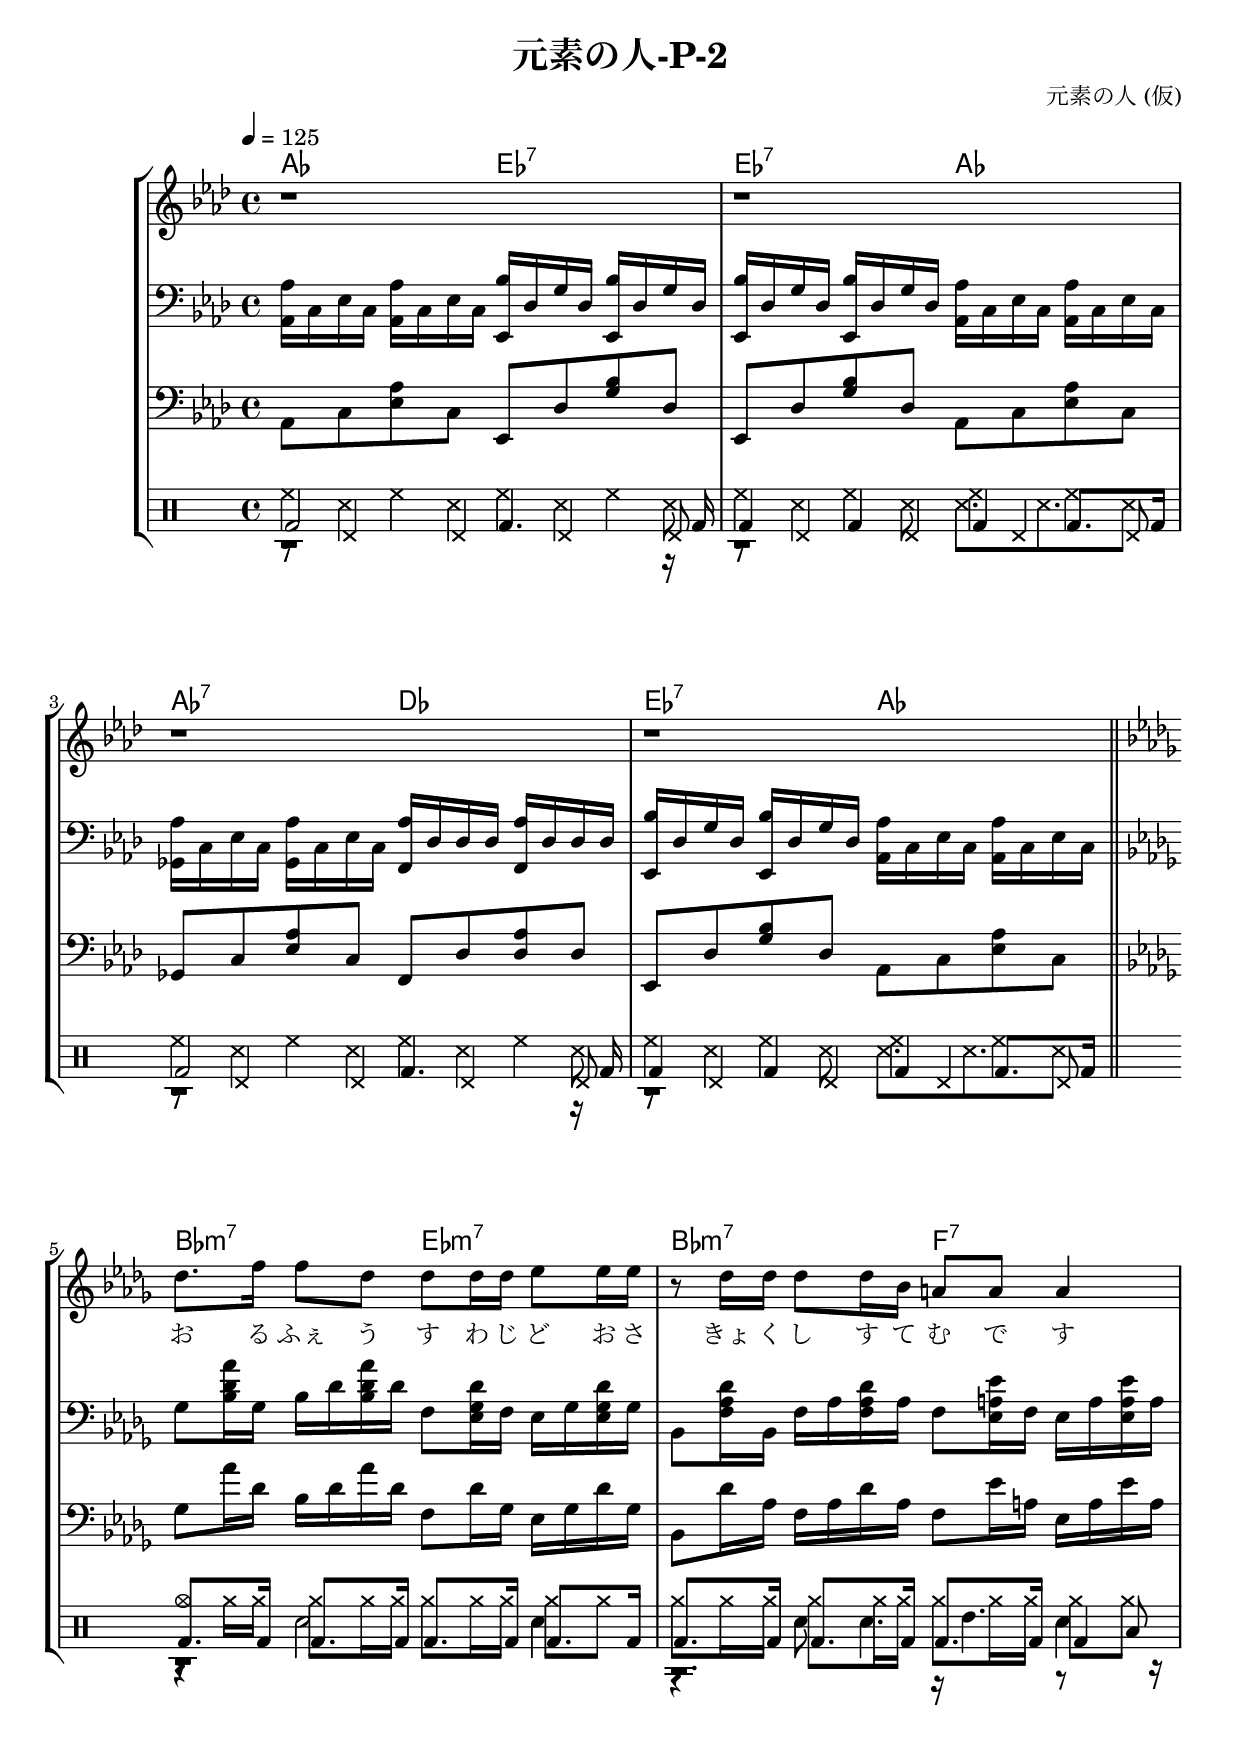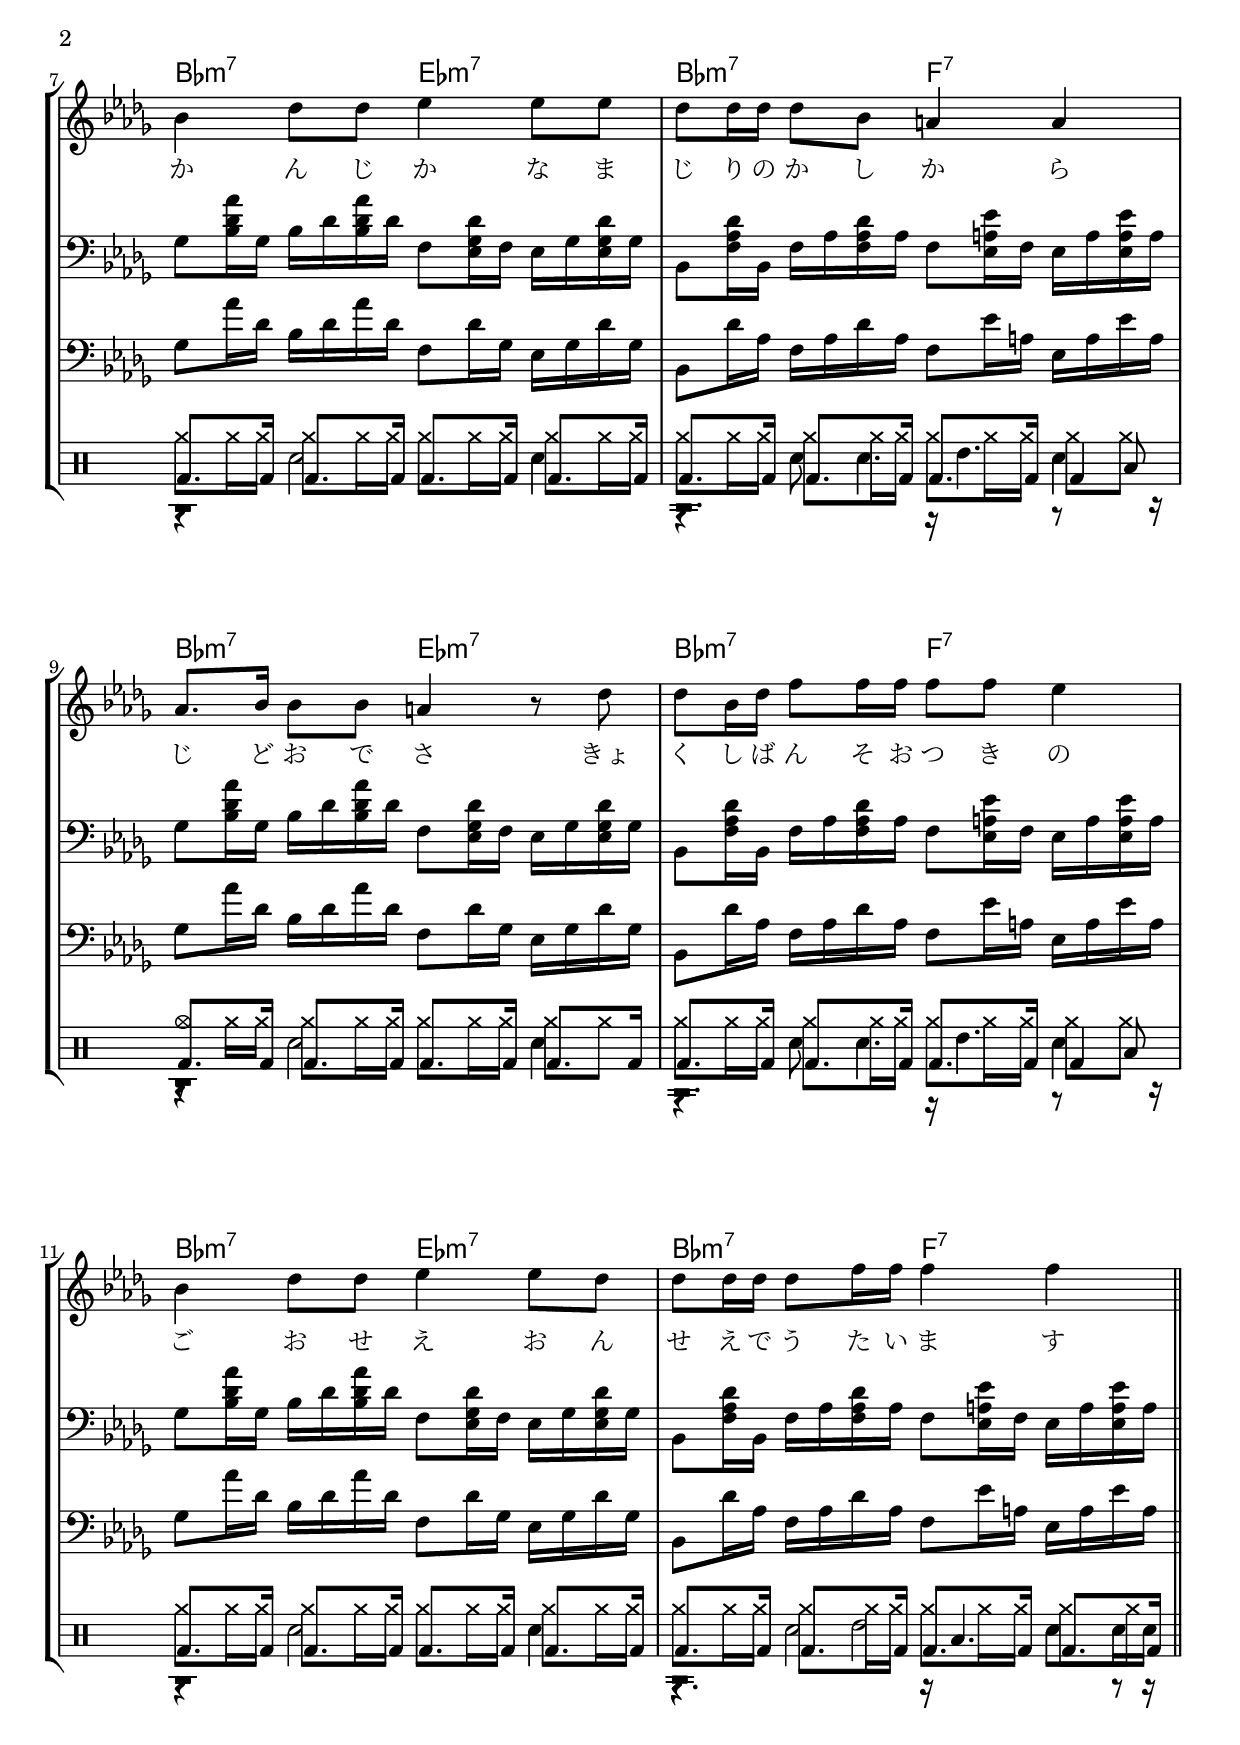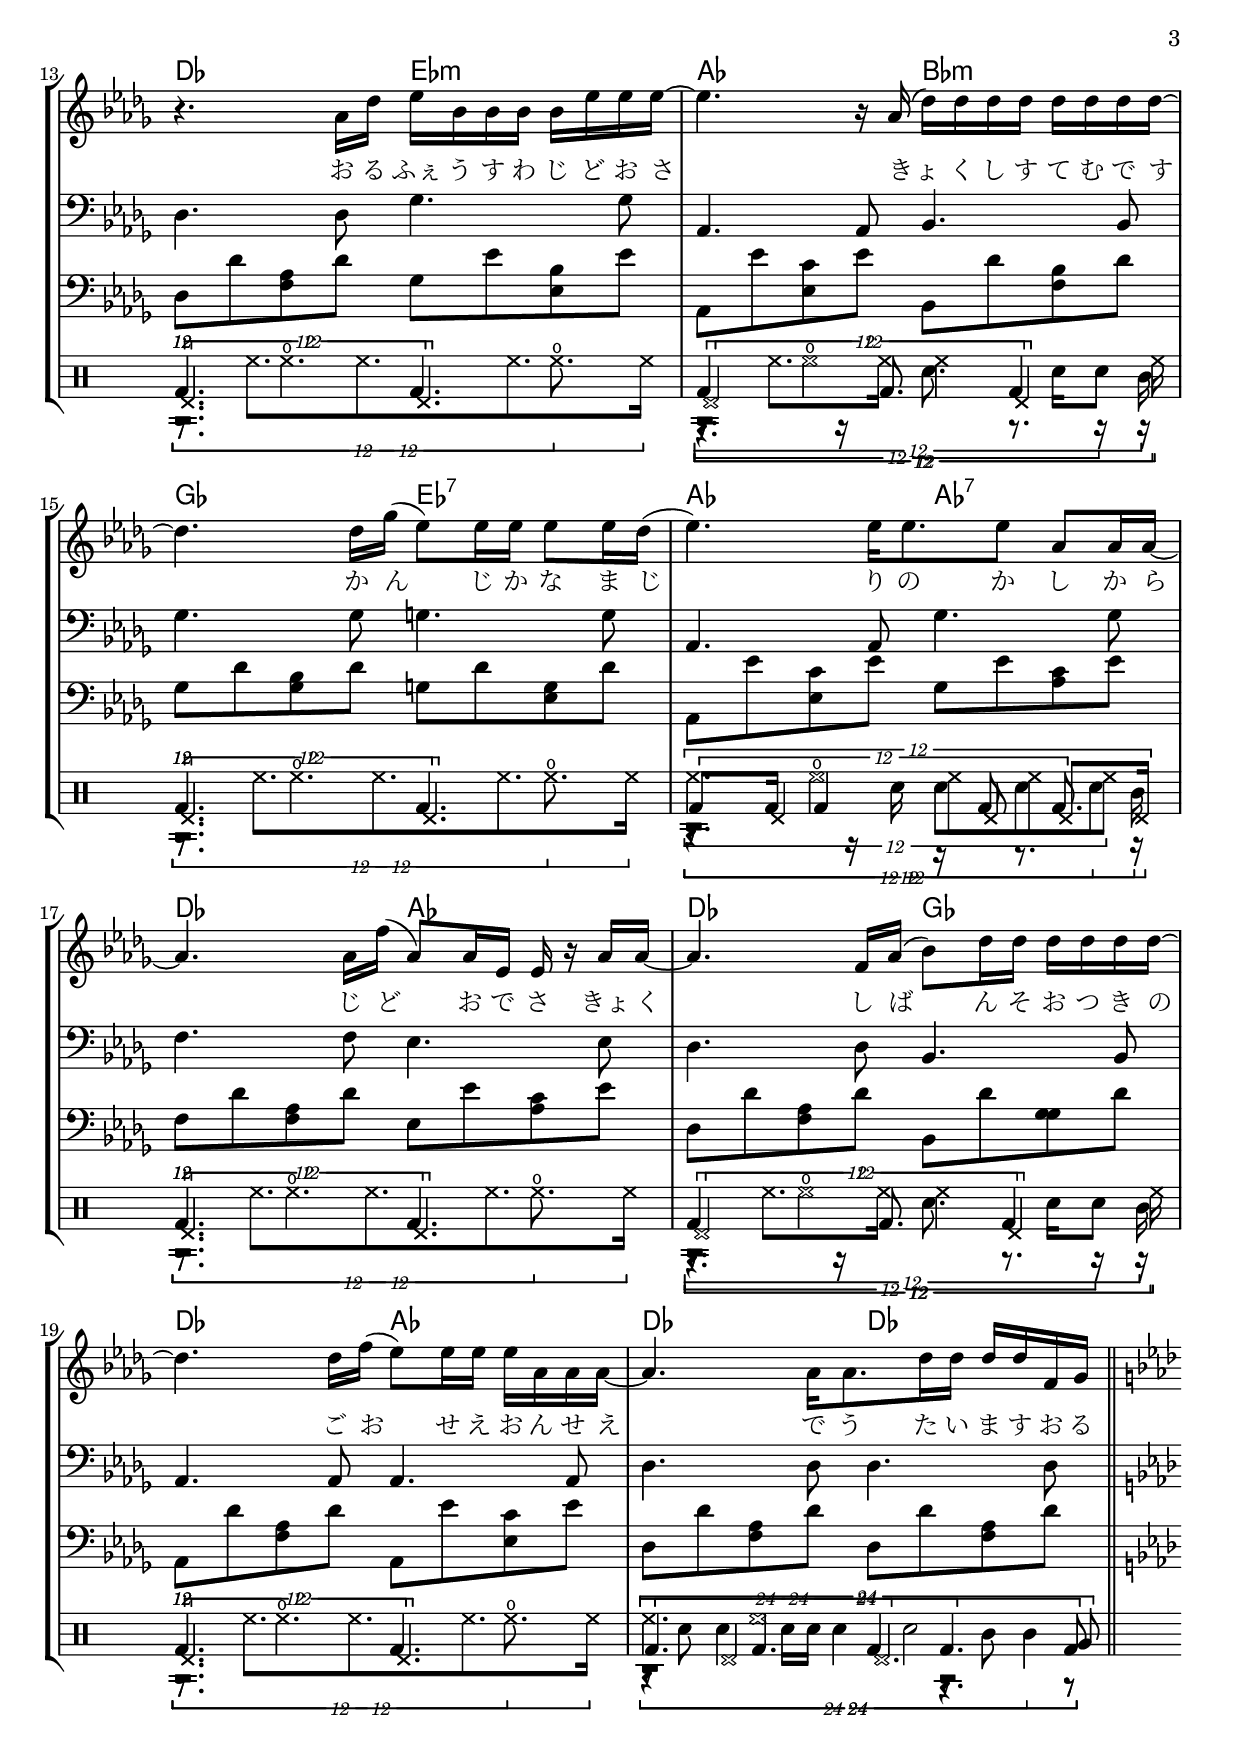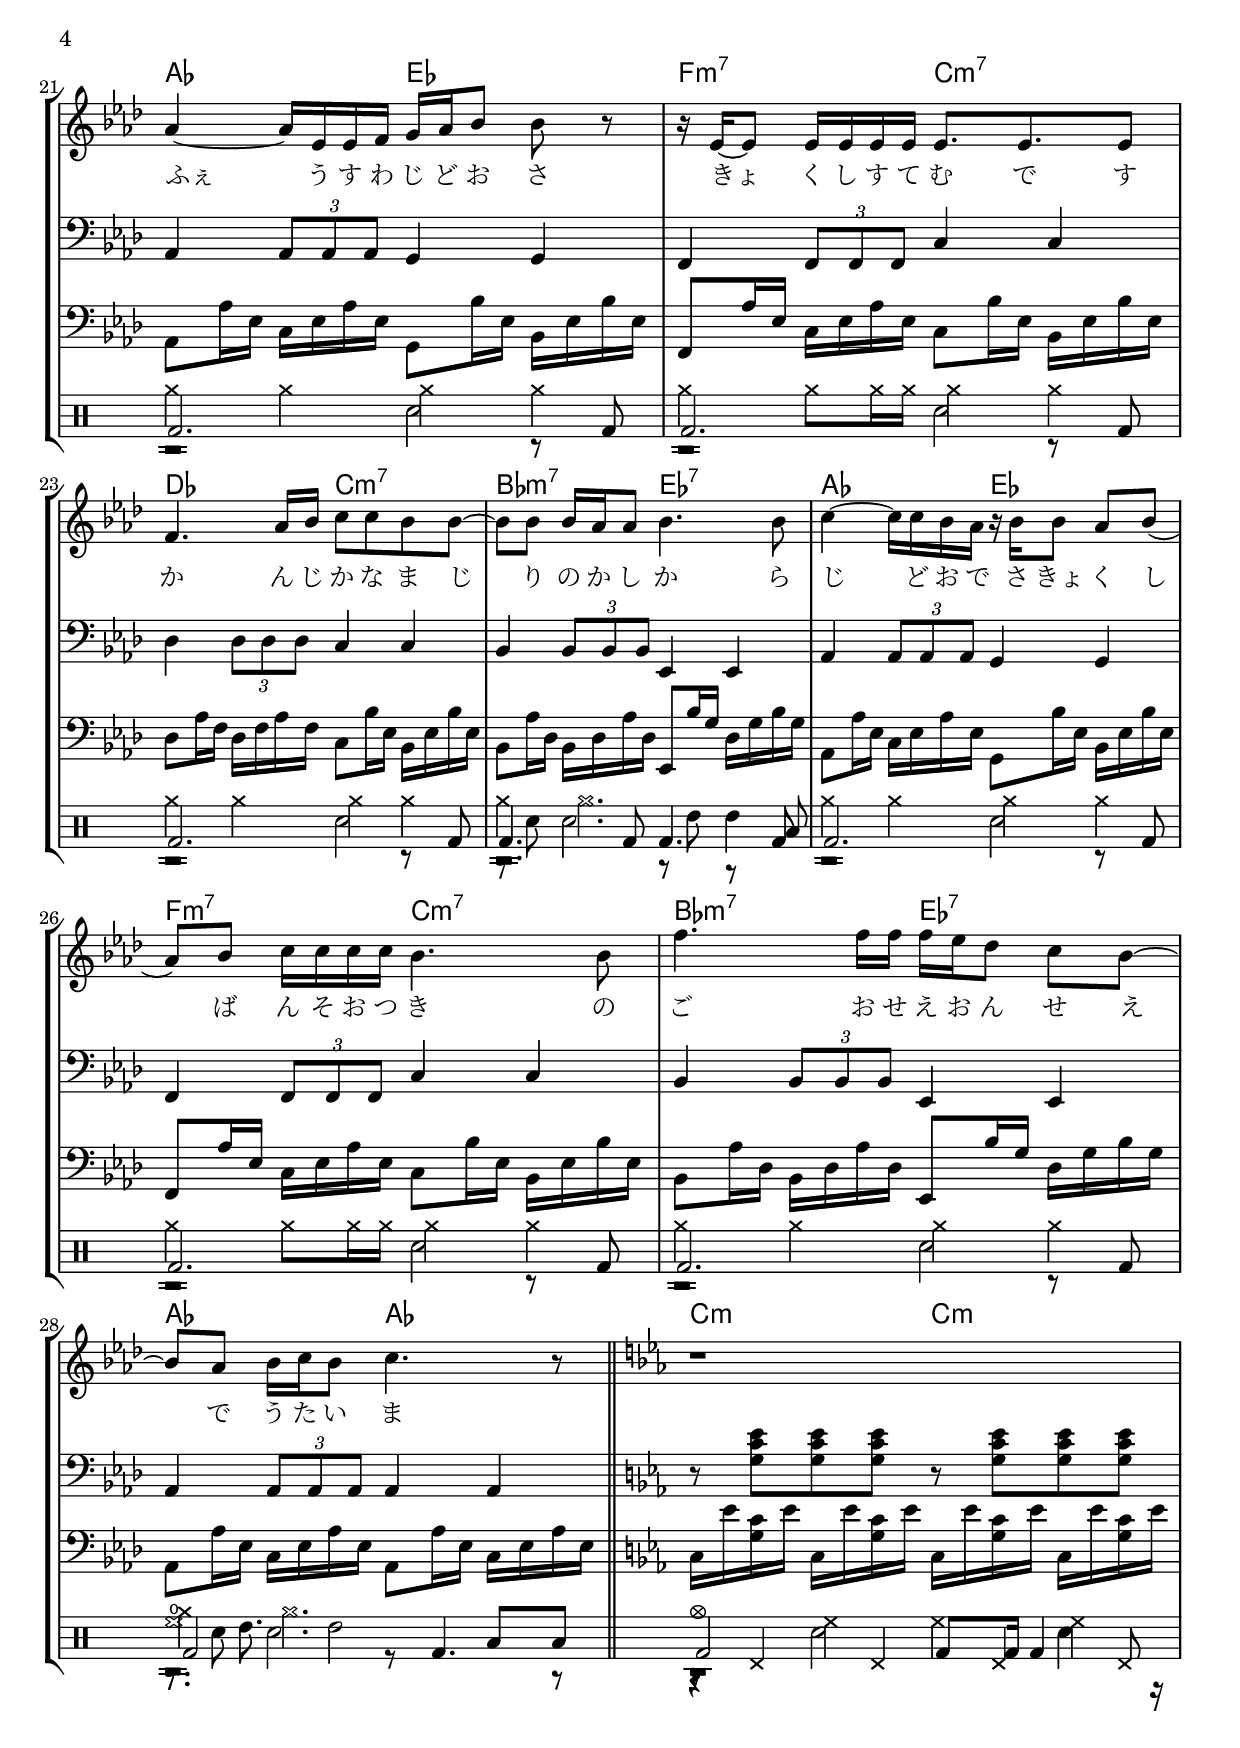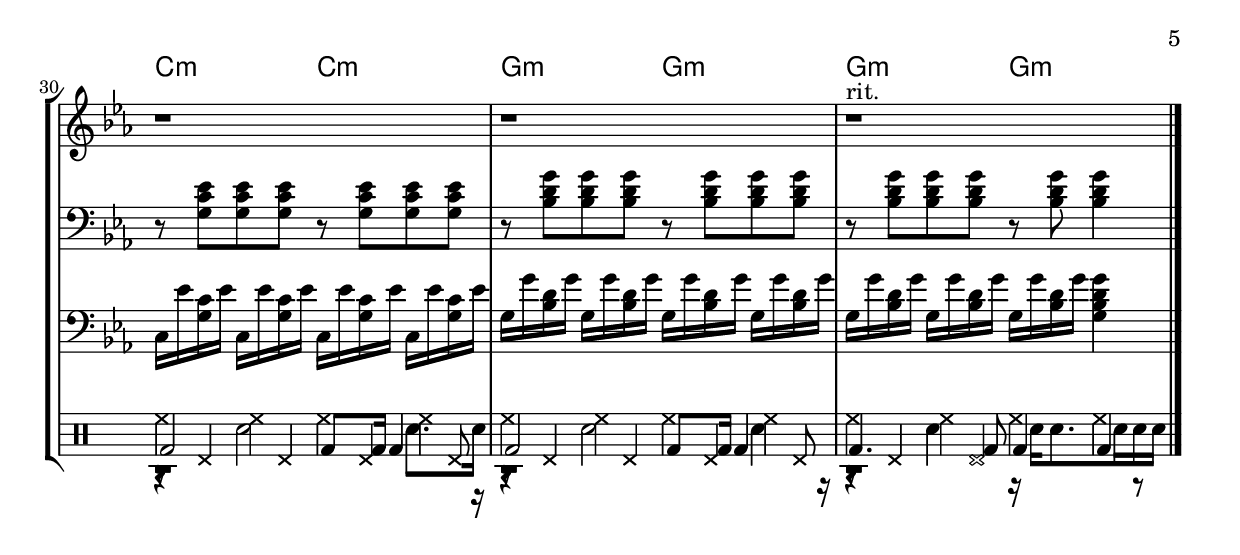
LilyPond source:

\version "2.12.1"

\header {
	title = \markup {元素の人-P-2}
	composer = \markup \center-column {"元素の人 (仮)"}
}

harmony = \chordmode {
	as2 es:7 es:7 as as:7 des es:7 as 

	bes:min7 es:m7 bes:min7 f:7 bes:min7 es:m7 bes:min7 f:7 bes:min7 es:m7 bes:min7 f:7 bes:min7 es:m7 bes:min7 f:7 

	des es:m as bes:m ges es:7 as as:7 des as des ges des as des des 

	as es f:min7 c:min7 des c:min7 bes:min7 es:7 as es f:min7 c:min7 bes:min7 es:7 as as 

	c:m c:m c:m c:m g:m g:m g:m g:m 
}

melody = {
	\key as \major
	\tempo 4 = 125
	r1 | r1 | r1 | r1   
	\set Staff.midiInstrument = #"Electric Bass (pick)"
		\key des \major
 des''8.  f''16  f''8  des''8  des''8  des''16  des''16  es''8  es''16  es''16 
	r8  des''16  des''16  des''8  des''16  bes'16  a'8  a'8  a'4 
	bes'4  des''8  des''8  es''4  es''8  es''8 
	des''8  des''16  des''16  des''8  bes'8  a'4  a'4 
	as'8.  bes'16  bes'8  bes'8  a'4  r8  des''8 
	des''8  bes'16  des''16  f''8  f''16  f''16  f''8  f''8  es''4 
	bes'4  des''8  des''8  es''4  es''8  des''8 
	des''8  des''16  des''16  des''8  f''16  f''16  f''4  f''4
	\set Staff.midiInstrument = #"Electric Bass (pick)"
	r4. as'16  des''16  es''16  bes'16  bes'16  bes'16  bes'16  es''16  es''16  es''16~ 
	es''4.  r16  as'16  (des''16)  des''16  des''16  des''16  des''16  des''16  des''16  des''16~ 
	des''4.  des''16  ges''16  (es''8)  es''16  es''16  es''8  es''16  des''16 
	(es''4.)  es''16  es''8.  es''8  as'8  as'16  as'16~ 
	as'4.  as'16  f''16  (as'8)  as'16  es'16  es'16  r16  as'16  as'16~ 
	as'4.  f'16  as'16  (bes'8)  des''16  des''16  des''16  des''16  des''16  des''16~ 
	des''4.  des''16  f''16  (es''8)  es''16  es''16  es''16  as'16  as'16  as'16~ 
	as'4.  as'16  as'8.  des''16  des''16  des''16  des''16  	\set Staff.midiInstrument = #"Electric Bass (pick)"
	f'16  ges'16 
		\key as \major
as'4~as'16  es'16  es'16  f'16  g'16  as'16  bes'8  bes'8  r8~ 
	r16  es'16  es'8  es'16  es'16  es'16  es'16  es'8.  es'8.  es'8 
	f'4.  as'16  bes'16  c''8  c''8  bes'8  bes'8~ 
	bes'8  bes'8  bes'16  as'16  as'8  bes'4.  bes'8 
	c''4~c''16  c''16  bes'16  as'16  r16  bes'16  bes'8  as'8  bes'8 
	(as'8)  bes'8  c''16  c''16  c''16  c''16  bes'4.  bes'8 
	f''4.  f''16  f''16  f''16  es''16  des''8  c''8  bes'8~ 
	bes'8  as'8  bes'16  c''16  bes'8  c''4.  	r8 	\key es \major
	r1 | r1 | r1 | r1^"rit." \bar "|."
}

words = \lyricmode {
	
	お  る  ふぇ  う  す  わ  じ  ど  お  さ  きょ  く  し  す  て  む  で  す  か  ん  じ  か  な  ま  じ  り  の  か  し  か  ら  じ  ど  お  で  さ  きょ  く  し  ば  ん  そ  お  つ  き  の  ご  お  せ  え  お  ん  せ  え  で  う  た  い  ま  す  
	お  る  ふぇ  う  す  わ  じ  ど  お  さ  きょ  く  し  す  て  む  で  す  か  ん  じ  か  な  ま  じ  り  の  か  し  か  ら  じ  ど  お  で  さ  きょ  く  し  ば  ん  そ  お  つ  き  の  ご  お  せ  え  お  ん  せ  え  で  う  た  い  ま  す  
	お  る  ふぇ  う  す  わ  じ  ど  お  さ  きょ  く  し  す  て  む  で  す  か  ん  じ  か  な  ま  じ  り  の  か  し  か  ら  じ  ど  お  で  さ  きょ  く  し  ば  ん  そ  お  つ  き  の  ご  お  せ  え  お  ん  せ  え  で  う  た  い  ま  す  
	
}

tempochange = {
	\tempo 4 = 125
	r1 | r1 | r1 | r1 \bar "||"
	\tempo 4 = 125
	r1 | r1 | r1 | r1 | r1 | r1 | r1 | r1 \bar "||"
	\tempo 4 = 125
	r1 | r1 | r1 | r1 | r1 | r1 | r1 | r1 \bar "||"
	\tempo 4 = 125
	r1 | r1 | r1 | r1 | r1 | r1 | r1 | r1 \bar "||"
	\tempo 4 = 125
	r1 | r1 | r1 | \tempo 4 = 93 r2 \tempo 4 = 83 r2 \bar "|."
}

mainacc = {
	\clef bass
	\set Staff.midiInstrument = #"Electric Piano 1"
	\key as \major
	\tempo 4 = 125
	<as, as>16 c es c <as, as> c es c
	<es, bes>16 des g des <es, bes> des g des
	<es, bes>16 des g des <es, bes> des g des
	<as, as>16 c es c <as, as> c es c
	<ges, as>16 c es c <ges, as> c es c
	<f, as>16 des des des <f, as> des des des
	<es, bes>16 des g des <es, bes> des g des
	<as, as>16 c es c <as, as> c es c
	\bar "||"

	\set Staff.midiInstrument = #"Acoustic grand"
	\key des \major
	ges8 <bes des' as'>16 ges16   bes16 des'16 <bes des' as'>16 des'16
	f8 <es ges des'>16 f16   es16 ges16 <es ges des'>16 ges16
	bes,8 <f as des'>16 bes,16   f16 as16 <f as des'>16 as16
	f8 <es a es'>16 f16   es16 a16 <es a es'>16 a16
	ges8 <bes des' as'>16 ges16   bes16 des'16 <bes des' as'>16 des'16
	f8 <es ges des'>16 f16   es16 ges16 <es ges des'>16 ges16
	bes,8 <f as des'>16 bes,16   f16 as16 <f as des'>16 as16
	f8 <es a es'>16 f16   es16 a16 <es a es'>16 a16
	ges8 <bes des' as'>16 ges16   bes16 des'16 <bes des' as'>16 des'16
	f8 <es ges des'>16 f16   es16 ges16 <es ges des'>16 ges16
	bes,8 <f as des'>16 bes,16   f16 as16 <f as des'>16 as16
	f8 <es a es'>16 f16   es16 a16 <es a es'>16 a16
	ges8 <bes des' as'>16 ges16   bes16 des'16 <bes des' as'>16 des'16
	f8 <es ges des'>16 f16   es16 ges16 <es ges des'>16 ges16
	bes,8 <f as des'>16 bes,16   f16 as16 <f as des'>16 as16
	f8 <es a es'>16 f16   es16 a16 <es a es'>16 a16
	\bar "||"

	\set Staff.midiInstrument = #"Woodblock"
	des4.des8
	ges4.ges8
	as,4.as,8
	bes,4.bes,8
	ges4.ges8
	g4.g8
	as,4.as,8
	ges4.ges8
	f4.f8
	es4.es8
	des4.des8
	bes,4.bes,8
	as,4.as,8
	as,4.as,8
	des4.des8
	des4.des8
	\bar "||"

	\set Staff.midiInstrument = #"Synth Bass 1"
	\key as \major
	as,4 \tuplet 3/2 { as,8 as,8 as,8 }
	g,4 g,4
	f,4 \tuplet 3/2 { f,8 f,8 f,8 }
	c4 c4
	des4 \tuplet 3/2 { des8 des8 des8 }
	c4 c4
	bes,4 \tuplet 3/2 { bes,8 bes,8 bes,8 }
	es,4 es,4
	as,4 \tuplet 3/2 { as,8 as,8 as,8 }
	g,4 g,4
	f,4 \tuplet 3/2 { f,8 f,8 f,8 }
	c4 c4
	bes,4 \tuplet 3/2 { bes,8 bes,8 bes,8 }
	es,4 es,4
	as,4 \tuplet 3/2 { as,8 as,8 as,8 }
	as,4 as,4
	\bar "||"

	\set Staff.midiInstrument = #"Bird Tweet"
	\key es \major
	r8 <g c' es'>8 <g c' es'>8 <g c' es'>8
	r8 <g c' es'>8 <g c' es'>8 <g c' es'>8
	r8 <g c' es'>8 <g c' es'>8 <g c' es'>8
	r8 <g c' es'>8 <g c' es'>8 <g c' es'>8
	r8 <bes d' g'>8 <bes d' g'>8 <bes d' g'>8
	r8 <bes d' g'>8 <bes d' g'>8 <bes d' g'>8
	r8 <bes d' g'>8 <bes d' g'>8 <bes d' g'>8
	r8 <bes d' g'>8 <bes d' g'>4
	\bar "|."
}

subacc = {
	\clef bass
	\set Staff.midiInstrument = #"Acoustic grand"
	\key as \major
	\tempo 4 = 125
	as,8 c <es as> c
	es,8 des <g bes> des
	es,8 des <g bes> des
	as,8 c <es as> c
	ges,8 c <es as> c
	f,8 des <des as> des
	es,8 des <g bes> des
	as,8 c <es as> c
	\bar "||"

	\set Staff.midiInstrument = #"Acoustic grand"
	\key des \major
	ges8 as'16 des'16   bes16 des'16 as'16 des'16
	f8 des'16 ges16   es16 ges16 des'16 ges16
	bes,8 des'16 as16   f16 as16 des'16 as16
	f8 es'16 a16   es16 a16 es'16 a16
	ges8 as'16 des'16   bes16 des'16 as'16 des'16
	f8 des'16 ges16   es16 ges16 des'16 ges16
	bes,8 des'16 as16   f16 as16 des'16 as16
	f8 es'16 a16   es16 a16 es'16 a16
	ges8 as'16 des'16   bes16 des'16 as'16 des'16
	f8 des'16 ges16   es16 ges16 des'16 ges16
	bes,8 des'16 as16   f16 as16 des'16 as16
	f8 es'16 a16   es16 a16 es'16 a16
	ges8 as'16 des'16   bes16 des'16 as'16 des'16
	f8 des'16 ges16   es16 ges16 des'16 ges16
	bes,8 des'16 as16   f16 as16 des'16 as16
	f8 es'16 a16   es16 a16 es'16 a16
	\bar "||"

	\set Staff.midiInstrument = #"Pan Flute"
	des8 des' <f as> des'
	ges8 es' <es bes> es'
	as,8 es' <es c'> es'
	bes,8 des' <f bes> des'
	ges8 des' <ges bes> des'
	g8 des' <es g> des'
	as,8 es' <es c'> es'
	ges8 es' <as c'> es'
	f8 des' <f as> des'
	es8 es' <as c'> es'
	des8 des' <f as> des'
	bes,8 des' <ges ges> des'
	as,8 des' <f as> des'
	as,8 es' <es c'> es'
	des8 des' <f as> des'
	des8 des' <f as> des'
	\bar "||"

	\set Staff.midiInstrument = #"Slap Bass 2"
	\key as \major
	as,8 as16 es16   c16 es16 as16 es16
	g,8 bes16 es16   bes,16 es16 bes16 es16
	f,8 as16 es16   c16 es16 as16 es16
	c8 bes16 es16   bes,16 es16 bes16 es16
	des8 as16 f16   des16 f16 as16 f16
	c8 bes16 es16   bes,16 es16 bes16 es16
	bes,8 as16 des16   bes,16 des16 as16 des16
	es,8 bes16 g16   des16 g16 bes16 g16
	as,8 as16 es16   c16 es16 as16 es16
	g,8 bes16 es16   bes,16 es16 bes16 es16
	f,8 as16 es16   c16 es16 as16 es16
	c8 bes16 es16   bes,16 es16 bes16 es16
	bes,8 as16 des16   bes,16 des16 as16 des16
	es,8 bes16 g16   des16 g16 bes16 g16
	as,8 as16 es16   c16 es16 as16 es16
	as,8 as16 es16   c16 es16 as16 es16
	\bar "||"

	\set Staff.midiInstrument = #"Pad 1 (new age)"
	\key es \major
	c16 es' <g c'> es' c es' <g c'> es'
	c16 es' <g c'> es' c es' <g c'> es'
	c16 es' <g c'> es' c es' <g c'> es'
	c16 es' <g c'> es' c es' <g c'> es'
	g16 g' <bes d'> g' g g' <bes d'> g'
	g16 g' <bes d'> g' g g' <bes d'> g'
	g16 g' <bes d'> g' g g' <bes d'> g'
	g16 g' <bes d'> g' <g bes d' g'>4
	\bar "|."
}

percA = {
	\drummode {
	hh4 hh4 hh4 hh4  |hh4 hh4 hh4 hh4  |hh4 hh4 hh4 hh4  |hh4 hh4 hh4 hh4  \bar "||"
	r8 cymr16 cymr16 cymr8 cymr16 cymr16 cymr8 cymr16 cymr16 cymr8 cymr8  |cymr8 cymr16 cymr16 cymr8 cymr16 cymr16 cymr8 cymr16 cymr16 cymr8 cymr8  |cymr8 cymr16 cymr16 cymr8 cymr16 cymr16 cymr8 cymr16 cymr16 cymr8 cymr16 cymr16  |cymr8 cymr16 cymr16 cymr8 cymr16 cymr16 cymr8 cymr16 cymr16 cymr8 cymr8  |r8 cymr16 cymr16 cymr8 cymr16 cymr16 cymr8 cymr16 cymr16 cymr8 cymr8  |cymr8 cymr16 cymr16 cymr8 cymr16 cymr16 cymr8 cymr16 cymr16 cymr8 cymr8  |cymr8 cymr16 cymr16 cymr8 cymr16 cymr16 cymr8 cymr16 cymr16 cymr8 cymr16 cymr16  |cymr8 cymr16 cymr16 cymr8 cymr16 cymr16 cymr8 cymr16 cymr16 cymr8 cymr8  \bar "||"
	\times 16/12{ r8 hh8. hh8. hh8. hh16 } |\times 16/12{ r8 hh8. hh16 hh4 r16 hh16 } |\times 16/12{ r8 hh8. hh8. hh8. hh16 } |\times 16/12{ hh4. hh8 hh8 hh8 } |\times 16/12{ r8 hh8. hh8. hh8. hh16 } |\times 16/12{ r8 hh8. hh16 hh4 r16 hh16 } |\times 16/12{ r8 hh8. hh8. hh8. hh16 } |\times 16/24{ hh4. hh1 r8 } \bar "||"
	cymr4 cymr4 cymr4 cymr4  |cymr4 cymr8 cymr16 cymr16 cymr4 cymr4  |cymr4 cymr4 cymr4 cymr4  |cymr4 cymr2.  |cymr4 cymr4 cymr4 cymr4  |cymr4 cymr8 cymr16 cymr16 cymr4 cymr4  |cymr4 cymr4 cymr4 cymr4  |cymr4 cymr2.  \bar "||"
	r4 hh4 hh4 hh4  |hh4 hh4 hh4 hh4  |hh4 hh4 hh4 hh4  |hh4 hh4 hh4 hh4  \bar "|."
	}
}

percB = {
	\drummode {
	r8 ss4 ss4 ss4 ss8  |r8 ss4 ss8 ss8. ss8. ss8  |r8 ss4 ss4 ss4 ss8  |r8 ss4 ss8 ss8. ss8. ss8  \bar "||"
	r4 sn2 sn4  |r4 sn8 sn4. sn4  |r4 sn2 sn4  |r4 sn8 sn4. sn4  |r4 sn2 sn4  |r4 sn8 sn4. sn4  |r4 sn2 sn4  |r4 sn2 sn8 sn16 sn16  \bar "||"
	\times 16/12{ r2. } |\times 16/12{ r4. sn8. sn16 sn8 } |\times 16/12{ r2. } |\times 16/12{ r4 r16 sn16 sn8 sn8 sn8 } |\times 16/12{ r2. } |\times 16/12{ r4. sn8. sn16 sn8 } |\times 16/12{ r2. } |\times 16/24{ r8 sn8 sn4 sn16 sn16 sn4 sn2 r8 } \bar "||"
	r2 sn2  |r2 sn2  |r2 sn2  |r8 sn8 sn2.  |r2 sn2  |r2 sn2  |r2 sn2  |r8 sn8 sn2.  \bar "||"
	r8 hhp4 hhp4 hhp4 hhp8  |r8 hhp4 hhp4 hhp4 hhp8  |r8 hhp4 hhp4 hhp4 hhp8  |r8 hhp4 hhp2 r8  \bar "|."
	}
}

percC = {
	\drummode {
	r8 hhp4 hhp4 hhp4 hhp8  |r8 hhp4 hhp4 hhp4 hhp8  |r8 hhp4 hhp4 hhp4 hhp8  |r8 hhp4 hhp4 hhp4 hhp8  \bar "||"
	bd8. bd16 bd8. bd16 bd8. bd16 bd8. bd16  |bd8. bd16 bd8. bd16 bd8. bd16 bd4  |bd8. bd16 bd8. bd16 bd8. bd16 bd8. bd16  |bd8. bd16 bd8. bd16 bd8. bd16 bd4  |bd8. bd16 bd8. bd16 bd8. bd16 bd8. bd16  |bd8. bd16 bd8. bd16 bd8. bd16 bd4  |bd8. bd16 bd8. bd16 bd8. bd16 bd8. bd16  |bd8. bd16 bd8. bd16 bd8. bd16 bd8. bd16  \bar "||"
	\times 16/12{ bd4. bd4. } |\times 16/12{ bd4 r16 bd8. bd4 } |\times 16/12{ bd4. bd4. } |\times 16/12{ bd8 bd16 bd4 bd8 bd8. } |\times 16/12{ bd4. bd4. } |\times 16/12{ bd4 r16 bd8. bd4 } |\times 16/12{ bd4. bd4. } |\times 16/24{ bd4. bd4. bd4 bd4. bd8 } \bar "||"
	bd2. r8 bd8  |bd2. r8 bd8  |bd2. r8 bd8  |bd4. bd8 bd4. bd8  |bd2. r8 bd8  |bd2. r8 bd8  |bd2. r8 bd8  |bd2 r8 bd4.  \bar "||"
	r4 sn2 sn4  |r4 sn2 sn8. sn16  |r4 sn2 sn4  |r4 sn4 r16 sn16 sn8. sn16 sn16 sn16  \bar "|."
	}
}

percD = {
	\drummode {
	bd2 bd4. r16 bd16  |bd4 bd4 bd4 bd8. bd16  |bd2 bd4. r16 bd16  |bd4 bd4 bd4 bd8. bd16  \bar "||"
	r1  |r2 r16 tommh4. r16  |r1  |r2 r16 tommh4. r16  |r1  |r2 r16 tommh4. r16  |r1  |r4. tommh2 r8  \bar "||"
	\times 16/12{ r8. hho4. hho8. } |\times 16/12{ r8. hho2 r16 } |\times 16/12{ r8. hho4. hho8. } |\times 16/12{ r8. hho2 r16 } |\times 16/12{ r8. hho4. hho8. } |\times 16/12{ r8. hho2 r16 } |\times 16/12{ r8. hho4. hho8. } |\times 16/24{ r1 r2 } \bar "||"
	r1 |r1 |r1 |r2 r8 tommh8 tommh4  |r1 |r1 |r1 |r8. tommh8. tommh2 r8  \bar "||"
	bd2 bd8 bd16 bd4 r16  |bd2 bd8 bd16 bd4 r16  |bd2 bd8 bd16 bd4 r16  |bd4. bd8 bd4 bd4  \bar "|."
	}
}

percE = {
	\drummode {
	r1 | r1 | r1 | r1 \bar "||"
	r1  |r2. r8 toml8  |r1  |r2. r8 toml8  |r1  |r2. r8 toml8  |r1  |r2 r16 toml4. r16  \bar "||"
	\times 16/12{ hhp4. hhp4. } |\times 16/12{ hhp2 hhp4 } |\times 16/12{ hhp4. hhp4. } |\times 16/12{ r8 hhp4 r16 hhp8 hhp8 hhp16 } |\times 16/12{ hhp4. hhp4. } |\times 16/12{ hhp2 hhp4 } |\times 16/12{ hhp4. hhp4. } |\times 16/24{ r4 hhp2 hhp2. } \bar "||"
	r1 |r1 |r1 |r2. r8 toml8  |r1 |r1 |r1 |r2. toml8 toml8  \bar "||"
	cymc1  |r1 |r1 |r1 \bar "|."
	}
}

percF = {
	\drummode {
	r1 | r1 | r1 | r1 \bar "||"
	cymc1  |r1 |r1 |r1 |cymc1  |r1 |r1 |r1 \bar "||"
	\times 16/12{ r2. } |\times 16/12{ r2 r8. tomml16 } |\times 16/12{ r2. } |\times 16/12{ r2 r8. tomml16 } |\times 16/12{ r2. } |\times 16/12{ r2 r8. tomml16 } |\times 16/12{ r2. } |\times 16/24{ r1 r8 tomml8 tomml4 } \bar "||"
	r1 |r1 |r1 |r1 |r1 |r1 |r1 |hho1  \bar "||"
	r1 | r1 | r1 | r1 \bar "|."
	}
}

percG = {
	\drummode {
	r1 | r1 | r1 | r1 \bar "||"
	r1 | r1 | r1 | r1 | r1 | r1 | r1 | r1 \bar "||"
	r1 |r1 |r1 |r1 |r1 |r1 |r1 |\times 16/24{ r1 r4. tomfh8 } \bar "||"
	r1 | r1 | r1 | r1 | r1 | r1 | r1 | r1 \bar "||"
	r1 | r1 | r1 | r1 \bar "|."
	}
}

\score {
	<<
		\new StaffGroup <<
			\new ChordNames {\harmony}
			\new Voice = "melody" {\melody}
			\new Lyrics \lyricsto "melody" \words
			\new Staff = "mainacc" {\mainacc}
			\new Staff = "subacc" {\subacc}
			\new DrumStaff <<
				\new DrumVoice {\percA}
				\new DrumVoice {\percB}
				\new DrumVoice {\percC}
				\new DrumVoice {\percD}
				\new DrumVoice {\percE}
				\new DrumVoice {\percF}
				\new DrumVoice {\percG}
			>>
		>>
	>>
	\layout { }
}
